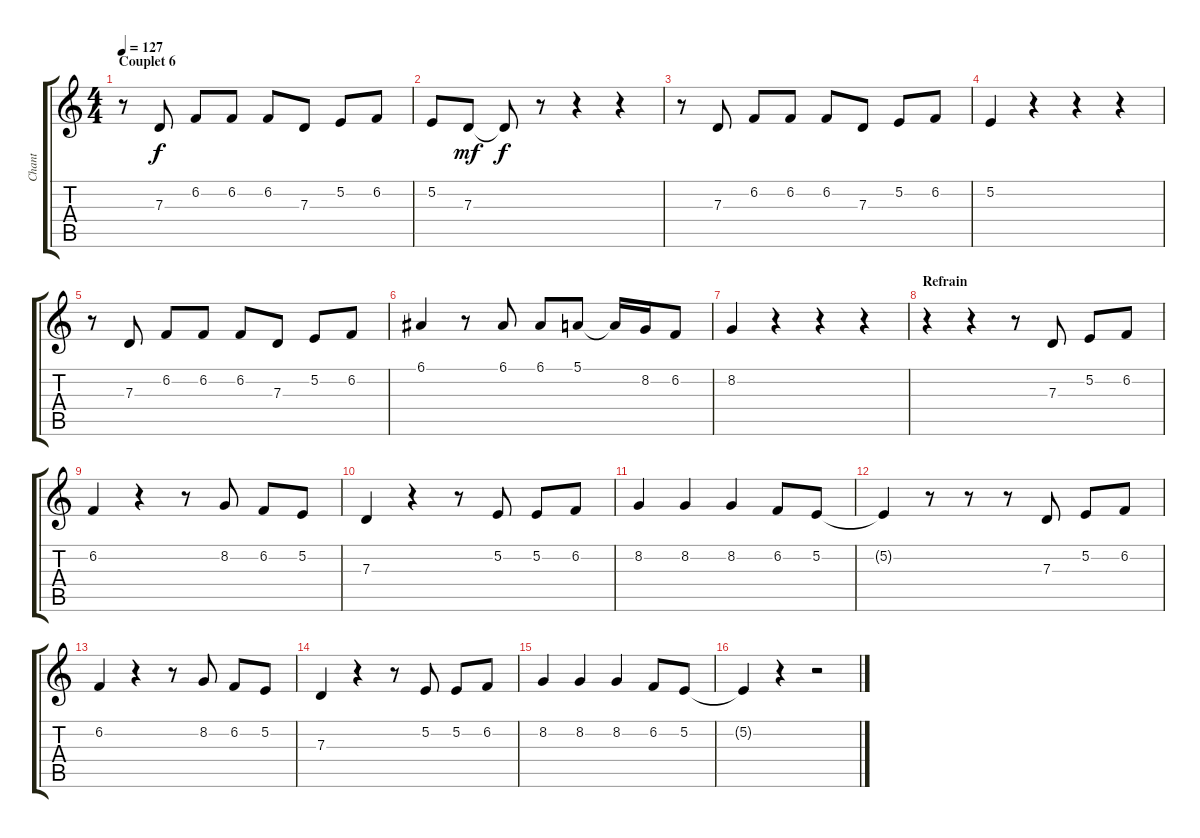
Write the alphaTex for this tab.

\track ("Chant" "Chant") {instrument flute}
\staff {score tabs}
\tuning (E4 B3 G3 D3 A2 E2) {hide}
\ts (4 4)
\section ("" "Couplet 6")
\tempo 127
\clef g2
\ks c
r.8{dy f} 7.3.8 6.2.8 6.2.8 6.2.8 7.3.8 5.2.8 6.2.8 |
5.2.8 7.3.8{dy mf} 7.3{t}.8{dy f} r.8 r.4 r.4 |
r.8 7.3.8 6.2.8 6.2.8 6.2.8 7.3.8 5.2.8 6.2.8 |
5.2.4 r.4 r.4 r.4 |
r.8 7.3.8 6.2.8 6.2.8 6.2.8 7.3.8 5.2.8 6.2.8 |
6.1.4 r.8 6.1.8 6.1.8 5.1.8 5.1{t}.16 8.2.16 6.2.8 |
8.2.4 r.4 r.4 r.4 |
\section ("" "Refrain")
r.4 r.4 r.8 7.3.8 5.2.8 6.2.8 |
6.2.4 r.4 r.8 8.2.8 6.2.8 5.2.8 |
7.3.4 r.4 r.8 5.2.8 5.2.8 6.2.8 |
8.2.4 8.2.4 8.2.4 6.2.8 5.2.8 |
5.2{t}.4 r.8 r.8 r.8 7.3.8 5.2.8 6.2.8 |
6.2.4 r.4 r.8 8.2.8 6.2.8 5.2.8 |
7.3.4 r.4 r.8 5.2.8 5.2.8 6.2.8 |
8.2.4 8.2.4 8.2.4 6.2.8 5.2.8 |
5.2{t}.4 r.4 r.2
